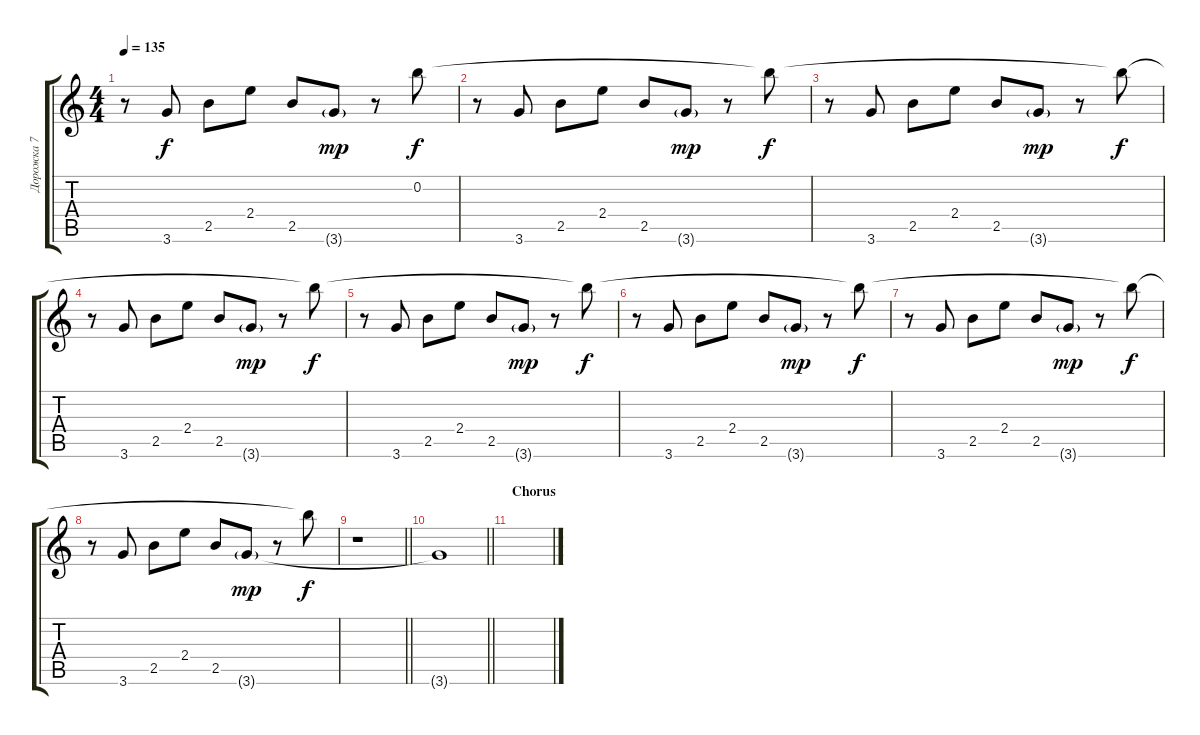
\track ("Дорожка 7" "Дорожка 7") {instrument acousticguitarnylon}
\staff {score tabs}
\tuning (E5 B4 G4 D4 A3 E3) {hide}
\ts (4 4)
\tempo 135
\clef g2
\ks c
r.8{dy f} 3.6.8 2.5.8 2.4.8 2.5.8 3.6{g}.8{dy mp} r.8 0.2{t}.8{dy f} |
r.8 3.6.8 2.5.8 2.4.8 2.5.8 3.6{g}.8{dy mp} r.8 0.2{t}.8{dy f} |
r.8 3.6.8 2.5.8 2.4.8 2.5.8 3.6{g}.8{dy mp} r.8 0.2{t}.8{dy f} |
r.8 3.6.8 2.5.8 2.4.8 2.5.8 3.6{g}.8{dy mp} r.8 0.2{t}.8{dy f} |
r.8 3.6.8 2.5.8 2.4.8 2.5.8 3.6{g}.8{dy mp} r.8 0.2{t}.8{dy f} |
r.8 3.6.8 2.5.8 2.4.8 2.5.8 3.6{g}.8{dy mp} r.8 0.2{t}.8{dy f} |
r.8 3.6.8 2.5.8 2.4.8 2.5.8 3.6{g}.8{dy mp} r.8 0.2{t}.8{dy f} |
r.8 3.6.8 2.5.8 2.4.8 2.5.8 3.6{g}.8{dy mp} r.8 0.2{t}.8{dy f} |
\barLineRight lightlight
r.1 |
\barLineRight lightlight
3.6{t}.1 |
\section ("" "Chorus")
